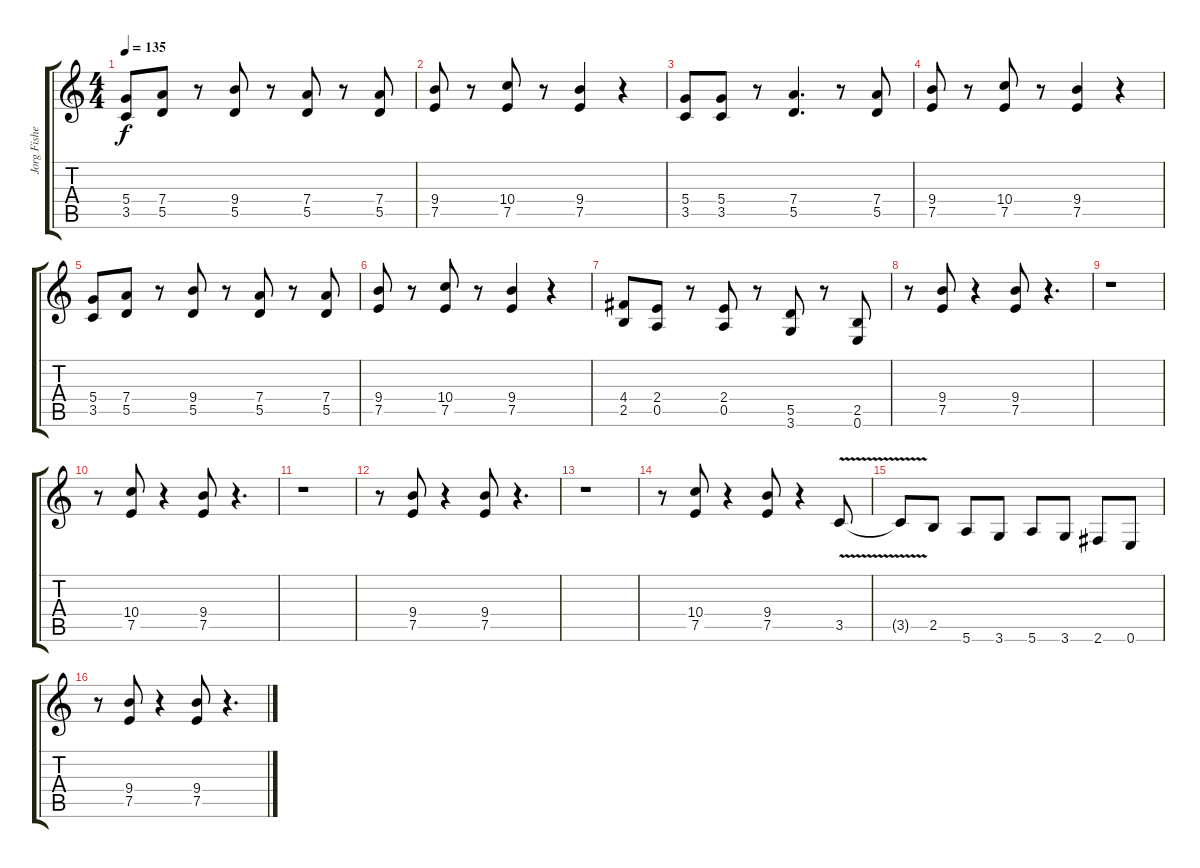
\track ("Jorg Fisher" "Jorg Fishe") {instrument overdrivenguitar}
\staff {score tabs}
\tuning (E4 B3 G3 D3 A2 E2) {hide}
\ts (4 4)
\tempo 135
\clef g2
\ks c
(5.4 3.5).8{dy f} (7.4 5.5).8 r.8 (9.4 5.5).8 r.8 (7.4 5.5).8 r.8 (7.4 5.5).8 |
(9.4 7.5).8 r.8 (10.4 7.5).8 r.8 (9.4 7.5).4 r.4 |
(5.4 3.5).8 (5.4 3.5).8 r.8 (7.4 5.5).4{d} r.8 (7.4 5.5).8 |
(9.4 7.5).8 r.8 (10.4 7.5).8 r.8 (9.4 7.5).4 r.4 |
(5.4 3.5).8 (7.4 5.5).8 r.8 (9.4 5.5).8 r.8 (7.4 5.5).8 r.8 (7.4 5.5).8 |
(9.4 7.5).8 r.8 (10.4 7.5).8 r.8 (9.4 7.5).4 r.4 |
(4.4 2.5).8 (2.4 0.5).8 r.8 (2.4 0.5).8 r.8 (5.5 3.6).8 r.8 (2.5 0.6).8 |
r.8 (9.4 7.5).8 r.4 (9.4 7.5).8 r.4{d} |
r.1 |
r.8 (10.4 7.5).8 r.4 (9.4 7.5).8 r.4{d} |
r.1 |
r.8 (9.4 7.5).8 r.4 (9.4 7.5).8 r.4{d} |
r.1 |
r.8 (10.4 7.5).8 r.4 (9.4 7.5).8 r.4 3.5{v}.8 |
3.5{v t}.8 2.5.8 5.6.8 3.6.8 5.6.8 3.6.8 2.6.8 0.6.8 |
r.8 (9.4 7.5).8 r.4 (9.4 7.5).8 r.4{d}
